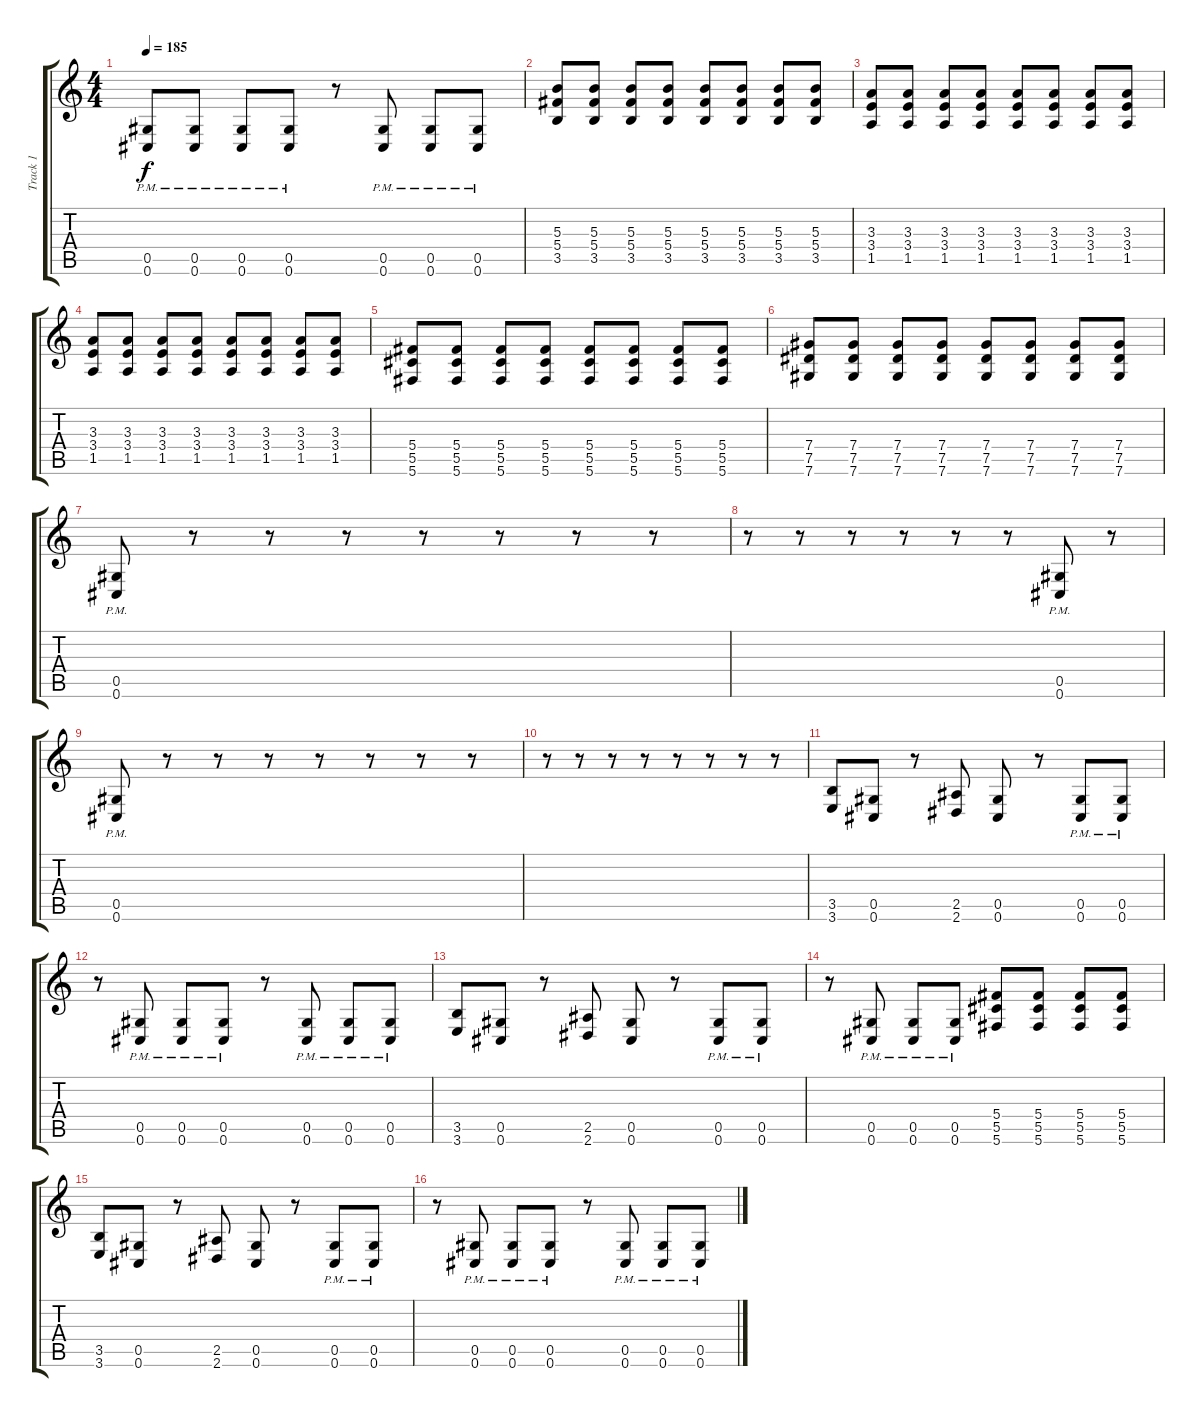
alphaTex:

\track ("Track 1" "Track 1") {instrument distortionguitar}
\staff {score tabs}
\tuning (Eb4 Bb3 Gb3 Db3 Ab2 Db2) {hide}
\ts (4 4)
\tempo 185
\clef g2
\ks c
(0.5{pm} 0.6{pm}).8{dy f} (0.5{pm} 0.6{pm}).8 (0.5{pm} 0.6{pm}).8 (0.5{pm} 0.6{pm}).8 r.8 (0.5{pm} 0.6{pm}).8 (0.5{pm} 0.6{pm}).8 (0.5{pm} 0.6{pm}).8 |
(5.3 5.4 3.5).8 (5.3 5.4 3.5).8 (5.3 5.4 3.5).8 (5.3 5.4 3.5).8 (5.3 5.4 3.5).8 (5.3 5.4 3.5).8 (5.3 5.4 3.5).8 (5.3 5.4 3.5).8 |
(3.3 3.4 1.5).8 (3.3 3.4 1.5).8 (3.3 3.4 1.5).8 (3.3 3.4 1.5).8 (3.3 3.4 1.5).8 (3.3 3.4 1.5).8 (3.3 3.4 1.5).8 (3.3 3.4 1.5).8 |
(3.3 3.4 1.5).8 (3.3 3.4 1.5).8 (3.3 3.4 1.5).8 (3.3 3.4 1.5).8 (3.3 3.4 1.5).8 (3.3 3.4 1.5).8 (3.3 3.4 1.5).8 (3.3 3.4 1.5).8 |
(5.4 5.5 5.6).8 (5.4 5.5 5.6).8 (5.4 5.5 5.6).8 (5.4 5.5 5.6).8 (5.4 5.5 5.6).8 (5.4 5.5 5.6).8 (5.4 5.5 5.6).8 (5.4 5.5 5.6).8 |
(7.4 7.5 7.6).8 (7.4 7.5 7.6).8 (7.4 7.5 7.6).8 (7.4 7.5 7.6).8 (7.4 7.5 7.6).8 (7.4 7.5 7.6).8 (7.4 7.5 7.6).8 (7.4 7.5 7.6).8 |
(0.5{pm} 0.6{pm}).8 r.8 r.8 r.8 r.8 r.8 r.8 r.8 |
r.8 r.8 r.8 r.8 r.8 r.8 (0.5{pm} 0.6{pm}).8 r.8 |
(0.5{pm} 0.6{pm}).8 r.8 r.8 r.8 r.8 r.8 r.8 r.8 |
r.8 r.8 r.8 r.8 r.8 r.8 r.8 r.8 |
(3.5 3.6).8 (0.5 0.6).8 r.8 (2.5 2.6).8 (0.5 0.6).8 r.8 (0.5{pm} 0.6{pm}).8 (0.5{pm} 0.6{pm}).8 |
r.8 (0.5{pm} 0.6{pm}).8 (0.5{pm} 0.6{pm}).8 (0.5{pm} 0.6{pm}).8 r.8 (0.5{pm} 0.6{pm}).8 (0.5{pm} 0.6{pm}).8 (0.5{pm} 0.6{pm}).8 |
(3.5 3.6).8 (0.5 0.6).8 r.8 (2.5 2.6).8 (0.5 0.6).8 r.8 (0.5{pm} 0.6{pm}).8 (0.5{pm} 0.6{pm}).8 |
r.8 (0.5{pm} 0.6{pm}).8 (0.5{pm} 0.6{pm}).8 (0.5{pm} 0.6{pm}).8 (5.4 5.5 5.6).8 (5.4 5.5 5.6).8 (5.4 5.5 5.6).8 (5.4 5.5 5.6).8 |
(3.5 3.6).8 (0.5 0.6).8 r.8 (2.5 2.6).8 (0.5 0.6).8 r.8 (0.5{pm} 0.6{pm}).8 (0.5{pm} 0.6{pm}).8 |
r.8 (0.5{pm} 0.6{pm}).8 (0.5{pm} 0.6{pm}).8 (0.5{pm} 0.6{pm}).8 r.8 (0.5{pm} 0.6{pm}).8 (0.5{pm} 0.6{pm}).8 (0.5{pm} 0.6{pm}).8
